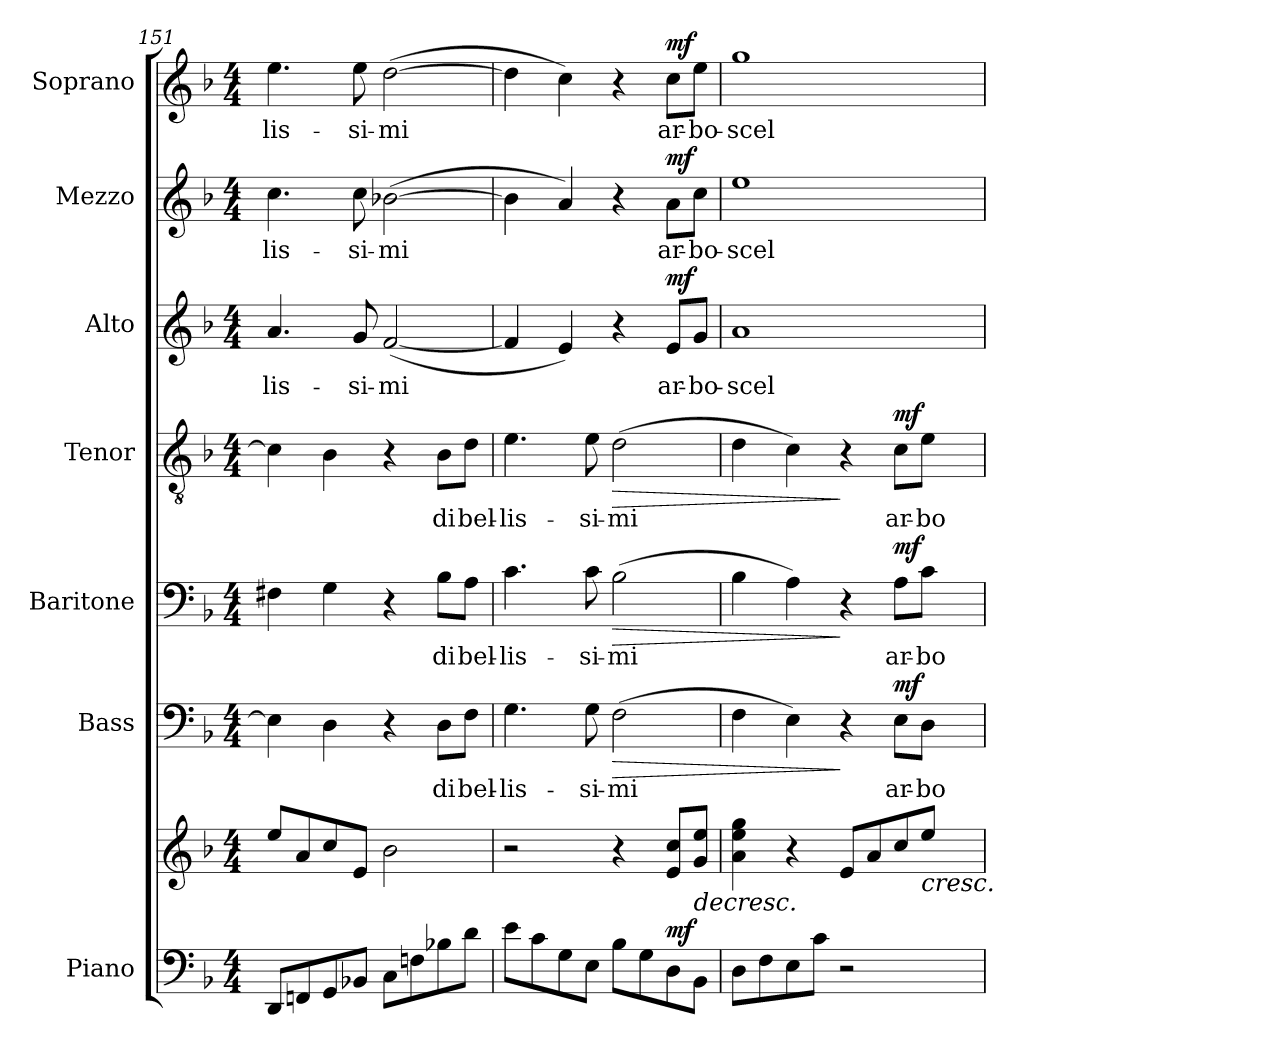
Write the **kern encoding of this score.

**kern	**kern	**dynam	**kern	**text	**dynam	**kern	**text	**dynam	**kern	**text	**dynam	**kern	**text	**dynam	**kern	**text	**dynam	**kern	**text	**dynam
*part7	*part7	*part7	*part6	*part6	*part6	*part5	*part5	*part5	*part4	*part4	*part4	*part3	*part3	*part3	*part2	*part2	*part2	*part1	*part1	*part1
*staff8	*staff7	*staff7/8	*staff6	*staff6	*staff6	*staff5	*staff5	*staff5	*staff4	*staff4	*staff4	*staff3	*staff3	*staff3	*staff2	*staff2	*staff2	*staff1	*staff1	*staff1
*I"Piano	*	*	*I"Bass	*	*	*I"Baritone	*	*	*I"Tenor	*	*	*I"Alto	*	*	*I"Mezzo	*	*	*I"Soprano	*	*
*I'Pno.	*	*	*I'B.	*	*	*I'Bar.	*	*	*I'T.	*	*	*I'A.	*	*	*I'M.	*	*	*I'S.	*	*
*clefF4	*clefG2	*	*clefF4	*	*	*clefF4	*	*	*clefGv2	*	*	*clefG2	*	*	*clefG2	*	*	*clefG2	*	*
*	*	*	*	*	*	*	*	*	*ITrd7c12	*	*	*	*	*	*	*	*	*	*	*
*k[b-]	*k[b-]	*	*k[b-]	*	*	*k[b-]	*	*	*k[b-]	*	*	*k[b-]	*	*	*k[b-]	*	*	*k[b-]	*	*
*F:	*F:	*	*F:	*	*	*F:	*	*	*F:	*	*	*F:	*	*	*F:	*	*	*F:	*	*
*M4/4	*M4/4	*	*M4/4	*	*	*M4/4	*	*	*M4/4	*	*	*M4/4	*	*	*M4/4	*	*	*M4/4	*	*
=151	=151	=151	=151	=151	=151	=151	=151	=151	=151	=151	=151	=151	=151	=151	=151	=151	=151	=151	=151	=151
!	!	!	!	!	!	!	!	!	!	!	!	!	!LO:LY:b:color=#000000	!	!	!	!	!	!	!
!	!	!	!	!	!	!	!	!	!	!	!	!	!	!	!	!LO:LY:b:color=#000000	!	!	!	!
!	!	!	!	!	!	!	!	!	!	!	!	!	!	!	!	!	!	!	!LO:LY:b:color=#000000	!
8DDi/L	8eei/L	.	4Ei\]	.	.	4F#Xi\	.	.	4Ci\]	.	.	4.ai/	-lis-	.	4.cci\	-lis-	.	4.eei\	-lis-	.
8FFni/	8ai/	.	.	.	.	.	.	.	.	.	.	.	.	.	.	.	.	.	.	.
8GGi/	8cci/	.	4Di\	.	.	4Gi\	.	.	4BB-i\	.	.	.	.	.	.	.	.	.	.	.
!	!	!	!	!	!	!	!	!	!	!	!	!	!LO:LY:b:color=#000000	!	!	!	!	!	!	!
!	!	!	!	!	!	!	!	!	!	!	!	!	!	!	!	!LO:LY:b:color=#000000	!	!	!	!
!	!	!	!	!	!	!	!	!	!	!	!	!	!	!	!	!	!	!	!LO:LY:b:color=#000000	!
8BB-Xi/J	8ei/J	.	.	.	.	.	.	.	.	.	.	8gi/	-si-	.	8cci\	-si-	.	8eei\	-si-	.
!	!	!	!	!	!	!	!	!	!	!	!	!	!LO:LY:b:color=#000000	!	!	!	!	!	!	!
!	!	!	!	!	!	!	!	!	!	!	!	!	!	!	!	!LO:LY:b:color=#000000	!	!	!	!
!	!	!	!	!	!	!	!	!	!	!	!	!	!	!	!	!	!	!	!LO:LY:b:color=#000000	!
8Ci\L	2b-i\	.	4r	.	.	4r	.	.	4r	.	.	([<2fi/	-mi	.	([>2b-Xi\	-mi	.	([>2ddi\	-mi	.
8Fni\	.	.	.	.	.	.	.	.	.	.	.	.	.	.	.	.	.	.	.	.
!	!	!	!	!LO:LY:b:color=#000000	!	!	!	!	!	!	!	!	!	!	!	!	!	!	!	!
!	!	!	!	!	!	!	!LO:LY:b:color=#000000	!	!	!	!	!	!	!	!	!	!	!	!	!
!	!	!	!	!	!	!	!	!	!	!LO:LY:b:color=#000000	!	!	!	!	!	!	!	!	!	!
8B-Xi\	.	.	8Di\L	di	.	8B-i\L	di	.	8BB-i\L	di	.	.	.	.	.	.	.	.	.	.
!	!	!	!	!LO:LY:b:color=#000000	!	!	!	!	!	!	!	!	!	!	!	!	!	!	!	!
!	!	!	!	!	!	!	!LO:LY:b:color=#000000	!	!	!	!	!	!	!	!	!	!	!	!	!
!	!	!	!	!	!	!	!	!	!	!LO:LY:b:color=#000000	!	!	!	!	!	!	!	!	!	!
8di\J	.	.	8Fi\J	bel-	.	8Ai\J	bel-	.	8Di\J	bel-	.	.	.	.	.	.	.	.	.	.
=152	=152	=152	=152	=152	=152	=152	=152	=152	=152	=152	=152	=152	=152	=152	=152	=152	=152	=152	=152	=152
!	!	!	!	!LO:LY:b:color=#000000	!	!	!	!	!	!	!	!	!	!	!	!	!	!	!	!
!	!	!	!	!	!	!	!LO:LY:b:color=#000000	!	!	!	!	!	!	!	!	!	!	!	!	!
!	!	!	!	!	!	!	!	!	!	!LO:LY:b:color=#000000	!	!	!	!	!	!	!	!	!	!
8ei\L	2r	.	4.Gi\	-lis-	.	4.ci\	-lis-	.	4.Ei\	-lis-	.	4fi/]	.	.	4b-i\]	.	.	4ddi\]	.	.
8ci\	.	]	.	.	.	.	.	.	.	.	.	.	.	.	.	.	.	.	.	.
8Gi\	.	.	.	.	.	.	.	.	.	.	.	4ei/)	.	.	4ai/)	.	.	4cci\)	.	.
!	!	!	!	!LO:LY:b:color=#000000	!	!	!	!	!	!	!	!	!	!	!	!	!	!	!	!
!	!	!	!	!	!	!	!LO:LY:b:color=#000000	!	!	!	!	!	!	!	!	!	!	!	!	!
!	!	!	!	!	!	!	!	!	!	!LO:LY:b:color=#000000	!	!	!	!	!	!	!	!	!	!
8Ei\J	.	.	8Gi\	-si-	.	8ci\	-si-	.	8Ei\	-si-	.	.	.	.	.	.	.	.	.	.
!	!	!	!	!LO:LY:b:color=#000000	!LO:HP:b	!	!	!	!	!	!	!	!	!	!	!	!	!	!	!
!	!	!	!	!	!	!	!LO:LY:b:color=#000000	!LO:HP:b	!	!	!	!	!	!	!	!	!	!	!	!
!	!	!	!	!	!	!	!	!	!	!LO:LY:b:color=#000000	!LO:HP:b	!	!	!	!	!	!	!	!	!
8B-i\L	4r	.	(2Fi\	-mi	>	(2B-i\	-mi	>	(2Di\	-mi	>	4r	.	.	4r	.	.	4r	.	.
8Gi\	.	.	.	.	.	.	.	.	.	.	.	.	.	.	.	.	.	.	.	.
!	!	!	!	!	!	!	!	!	!	!	!	!	!LO:LY:b:color=#000000	!	!	!	!	!	!	!
!	!	!	!	!	!	!	!	!	!	!	!	!	!	!	!	!LO:LY:b:color=#000000	!	!	!	!
!	!	!	!	!	!	!	!	!	!	!	!	!	!	!	!	!	!	!	!LO:LY:b:color=#000000	!
8Di\	8ei/ 8cciL	mf	.	.	.	.	.	.	.	.	.	8ei/L	ar-	mf	8ai\L	ar-	mf	8cci\L	ar-	mf
!	!	!LO:HP:b	!	!	!	!	!	!	!	!	!	!	!	!	!	!	!	!	!	!
!	!	!	!	!	!	!	!	!	!	!	!	!	!LO:LY:b:color=#000000	!	!	!	!	!	!	!
!	!	!	!	!	!	!	!	!	!	!	!	!	!	!	!	!LO:LY:b:color=#000000	!	!	!	!
!	!	!	!	!	!	!	!	!	!	!	!	!	!	!	!	!	!	!	!LO:LY:b:color=#000000	!
8BB-i\J	8gi/ 8eeiJ	>	.	.	.	.	.	.	.	.	.	8gi/J	-bo-	.	8cci\J	-bo-	.	8eei\J	-bo-	.
=153	=153	=153	=153	=153	=153	=153	=153	=153	=153	=153	=153	=153	=153	=153	=153	=153	=153	=153	=153	=153
!	!	!	!	!	!	!	!	!	!	!	!	!	!LO:LY:b:color=#000000	!	!	!	!	!	!	!
!	!	!	!	!	!	!	!	!	!	!	!	!	!	!	!	!LO:LY:b:color=#000000	!	!	!	!
!	!	!	!	!	!	!	!	!	!	!	!	!	!	!	!	!	!	!	!LO:LY:b:color=#000000	!
8Di\L	4ai\ 4eei 4ggi	.	4Fi\	.	.	4B-i\	.	.	4Di\	.	.	1ai	-scel-	.	1eei	-scel-	.	1ggi	-scel-	.
8Fi\	.	[	.	.	.	.	.	.	.	.	.	.	.	.	.	.	.	.	.	.
8Ei\	4r	.	4Ei\)	.	.	4Ai\)	.	.	4Ci\)	.	.	.	.	.	.	.	.	.	.	.
8ci\J	.	.	.	.	.	.	.	.	.	.	.	.	.	.	.	.	.	.	.	.
2r	8ei/L	.	4r	.	]	4r	.	]	4r	.	]	.	.	.	.	.	.	.	.	.
.	8ai/	.	.	.	.	.	.	.	.	.	.	.	.	.	.	.	.	.	.	.
!	!	!	!	!LO:LY:b:color=#000000	!	!	!	!	!	!	!	!	!	!	!	!	!	!	!	!
!	!	!	!	!	!	!	!LO:LY:b:color=#000000	!	!	!	!	!	!	!	!	!	!	!	!	!
!	!	!	!	!	!	!	!	!	!	!LO:LY:b:color=#000000	!	!	!	!	!	!	!	!	!	!
.	8cci/	.	8Ei\L	ar-	mf	8Ai\L	ar-	mf	8Ci\L	ar-	mf	.	.	.	.	.	.	.	.	.
!	!	!LO:HP:b	!	!	!	!	!	!	!	!	!	!	!	!	!	!	!	!	!	!
!	!	!	!	!LO:LY:b:color=#000000	!	!	!	!	!	!	!	!	!	!	!	!	!	!	!	!
!	!	!	!	!	!	!	!LO:LY:b:color=#000000	!	!	!	!	!	!	!	!	!	!	!	!	!
!	!	!	!	!	!	!	!	!	!	!LO:LY:b:color=#000000	!	!	!	!	!	!	!	!	!	!
.	8eei/J	<	8Di\J	-bo-	.	8ci\J	-bo-	.	8Ei\J	-bo-	.	.	.	.	.	.	.	.	.	.
=	=	=	=	=	=	=	=	=	=	=	=	=	=	=	=	=	=	=	=	=
*-	*-	*-	*-	*-	*-	*-	*-	*-	*-	*-	*-	*-	*-	*-	*-	*-	*-	*-	*-	*-
